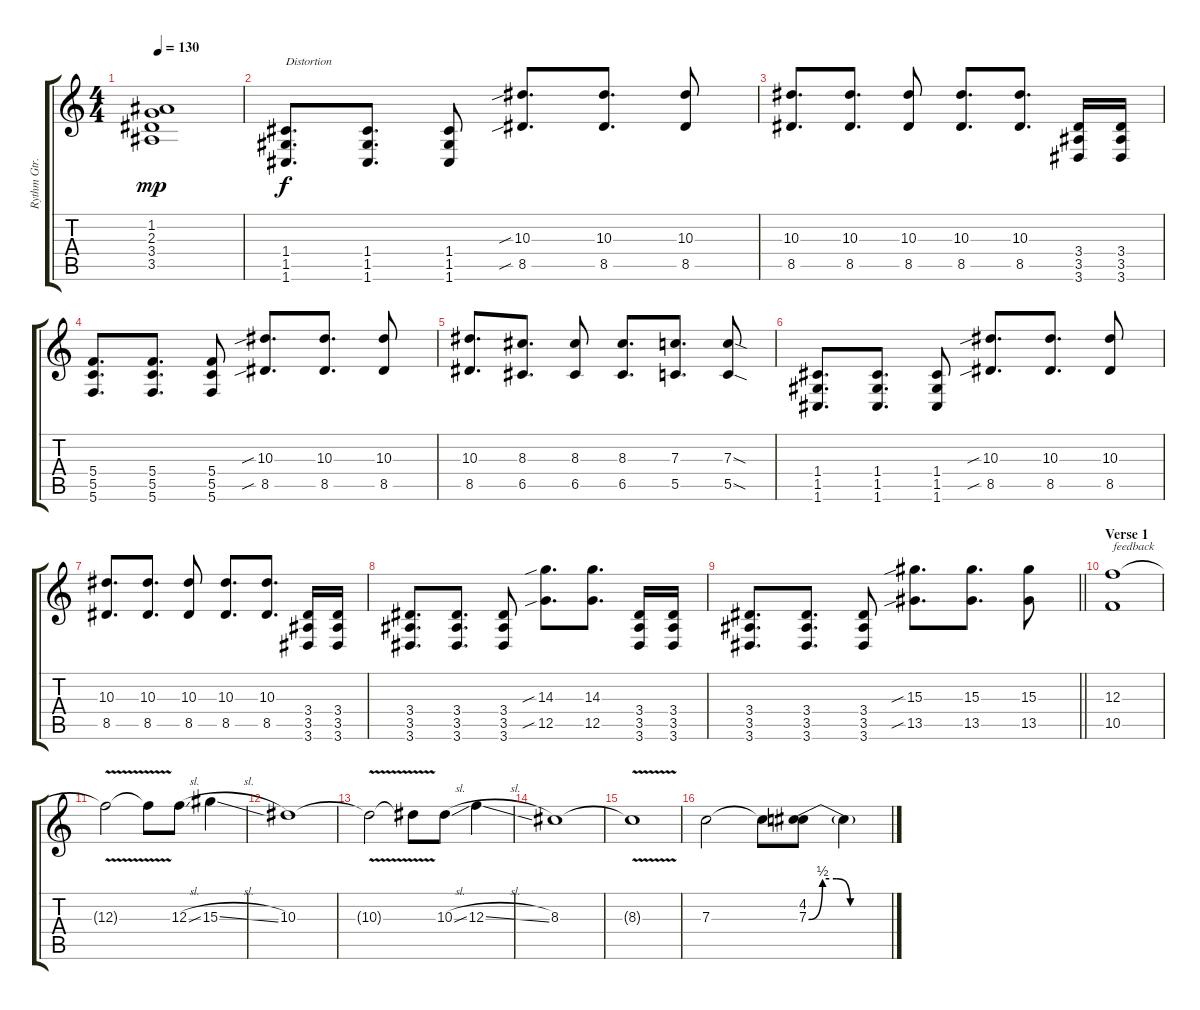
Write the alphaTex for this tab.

\track ("Rythm Gtr." "Rythm Gtr.") {instrument distortionguitar}
\staff {score tabs}
\tuning (D4 A3 F3 C3 G2 C2) {hide}
\ts (4 4)
\tempo 130
\clef g2
\ks c
(1.2{t} 2.3{t} 3.4{t} 3.5{t}).1{dy mp} |
(1.4 1.5 1.6).8{d txt "Distortion" dy f instrument distortionguitar} (1.4 1.5 1.6).8{d} (1.4 1.5 1.6).8 (10.3{sib} 8.5{sib}).8{d} (10.3 8.5).8{d} (10.3 8.5).8 |
(10.3 8.5).8{d} (10.3 8.5).8{d} (10.3 8.5).8 (10.3 8.5).8{d} (10.3 8.5).8{d} (3.4 3.5 3.6).16 (3.4 3.5 3.6).16 |
(5.4 5.5 5.6).8{d} (5.4 5.5 5.6).8{d} (5.4 5.5 5.6).8 (10.3{sib} 8.5{sib}).8{d} (10.3 8.5).8{d} (10.3 8.5).8 |
(10.3 8.5).8{d} (8.3 6.5).8{d} (8.3 6.5).8 (8.3 6.5).8{d} (7.3 5.5).8{d} (7.3{sod} 5.5{sod}).8 |
(1.4 1.5 1.6).8{d} (1.4 1.5 1.6).8{d} (1.4 1.5 1.6).8 (10.3{sib} 8.5{sib}).8{d} (10.3 8.5).8{d} (10.3 8.5).8 |
(10.3 8.5).8{d} (10.3 8.5).8{d} (10.3 8.5).8 (10.3 8.5).8{d} (10.3 8.5).8{d} (3.4 3.5 3.6).16 (3.4 3.5 3.6).16 |
(3.4 3.5 3.6).8{d} (3.4 3.5 3.6).8{d} (3.4 3.5 3.6).8 (14.3{sib} 12.5{sib}).8{d} (14.3 12.5).8{d} (3.4 3.5 3.6).16 (3.4 3.5 3.6).16 |
\barLineRight lightlight
(3.4 3.5 3.6).8{d} (3.4 3.5 3.6).8{d} (3.4 3.5 3.6).8 (15.3{sib} 13.5{sib}).8{d} (15.3 13.5).8{d} (15.3 13.5).8 |
\section ("" "Verse 1")
(12.3 10.5).1{txt "feedback"} |
12.3{v t}.2 12.3{t}.8 12.3{sl}.8 15.3{sl}.4 |
10.3.1 |
10.3{v t}.2 10.3{t}.8 10.3{sl}.8 12.3{sl}.4 |
8.3.1 |
8.3{v t}.1 |
7.3.2 7.3{t}.8 (4.2 7.3{be (custom 0 0 10 2 20 2 30 0 60 0)}).8 7.3{t}.4
